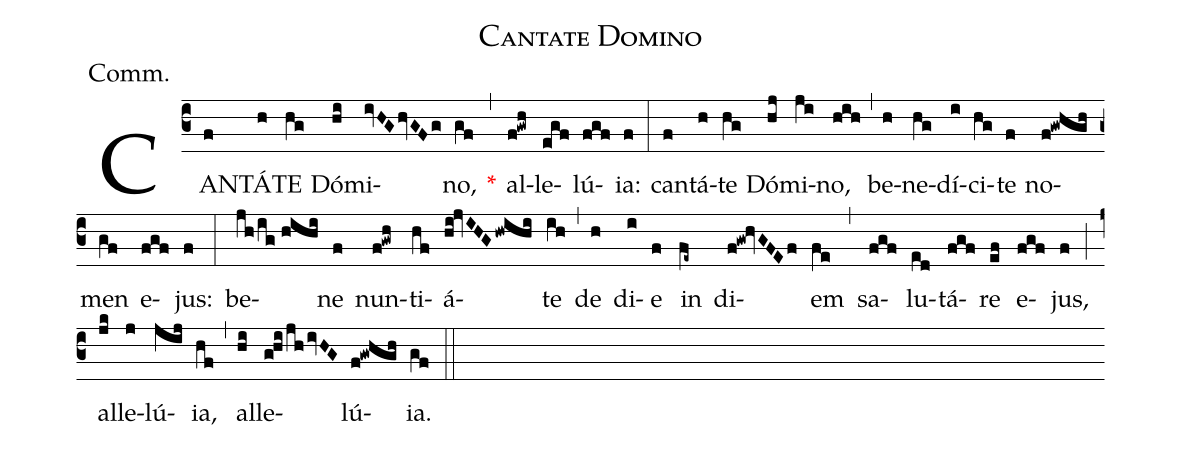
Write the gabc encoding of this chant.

name:Cantate Domino;
annotation:Comm.;
mode:II.;
office-part:Communion;
%%
(c3) CAN(f)TÁ(h)TE(hg) Dó(hi)mi(ivHG/hvGFg)no,(gf) <v>\red{*}</v>(,) al(f!gwh)le(egf)lú(fgf)ia:(f) (:) can(f)tá(h)te(hg) Dó(hj)mi(ji)no,(hih) (,) be(h)ne(hg)dí(i)ci(hg)te(f) no(f!gwhgh)men(gf) e(fgf)jus:(f) (:) be(jh/ig//hihi)ne(f) nun(f!gwh)ti(hf)á(hi!jvIHG/hwihi)te(ih) (,) de(h) di(i)e(f) in(fe~) di(f!gw!hvGFEf)em(fe) (,) sa(fgf)lu(ed)tá(fgf)re(ef) e(fgf)jus,(f) (;) al(jk)le(j)lú(jij)ia,(hf) (,) al(hi)le(g!hi/jh/ivHG)lú(f!gwhgh)ia.(gf) (::)
